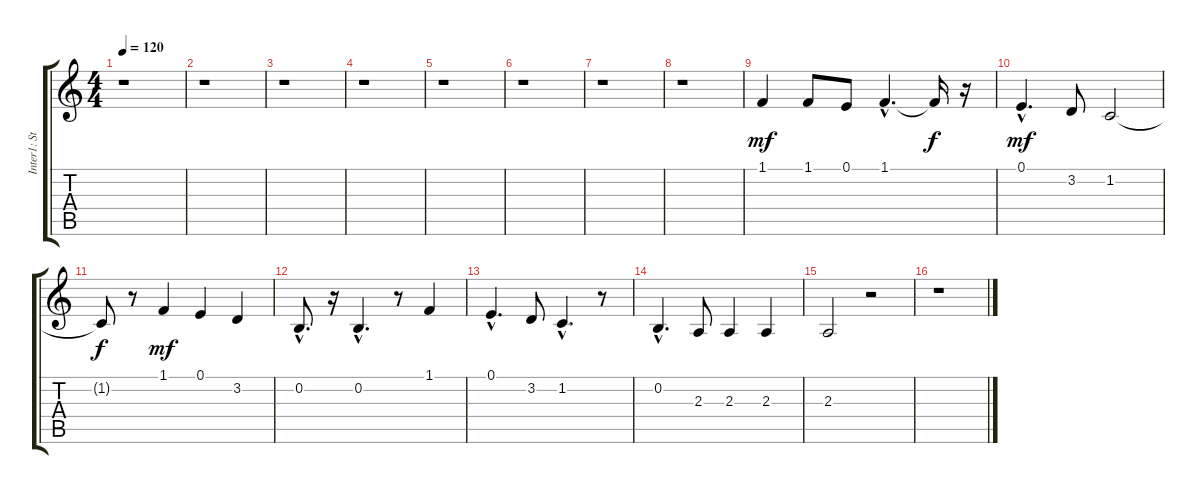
\track ("Inter1: String      " "Inter1: St") {instrument acousticgrandpiano}
\staff {score tabs}
\tuning (E4 B3 G3 D3 A2 E2) {hide}
\ts (4 4)
\tempo 120
\clef g2
\ks c
r.1{dy mf} |
r.1 |
r.1 |
r.1 |
r.1 |
r.1 |
r.1 |
r.1 |
1.1.4 1.1.8 0.1.8 1.1{hac}.4{d} 1.1{t}.16{dy f} r.16 |
0.1{hac}.4{d dy mf} 3.2.8 1.2.2 |
1.2{t}.8{dy f} r.8 1.1.4{dy mf} 0.1.4 3.2.4 |
0.2{hac}.8{d} r.16 0.2{hac}.4{d} r.8 1.1.4 |
0.1{hac}.4{d} 3.2.8 1.2{hac}.4{d} r.8 |
0.2{hac}.4{d} 2.3.8 2.3.4 2.3.4 |
2.3.2 r.2 |
r.1
